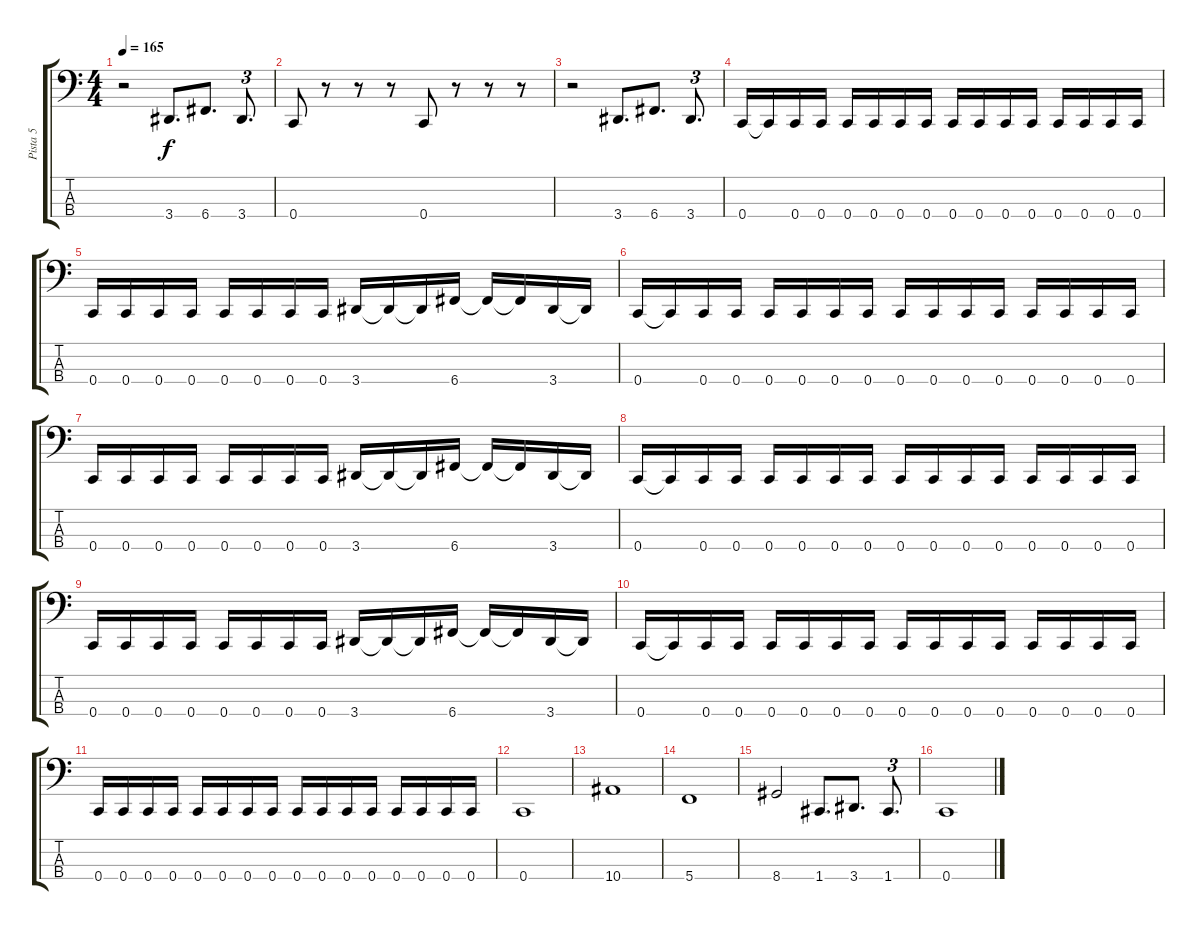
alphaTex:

\track ("Pista 5" "Pista 5") {instrument electricbasspick}
\staff {score tabs}
\tuning (F2 C2 G1 C1) {hide}
\ts (4 4)
\tempo 165
\clef f4
\ks c
r.2{dy f} 3.4.8{d} 6.4.8{d} 3.4.8{d tu (3 2)} |
0.4.8 r.8 r.8 r.8 0.4.8 r.8 r.8 r.8 |
r.2 3.4.8{d} 6.4.8{d} 3.4.8{d tu (3 2)} |
0.4.16 0.4{t}.16 0.4.16 0.4.16 0.4.16 0.4.16 0.4.16 0.4.16 0.4.16 0.4.16 0.4.16 0.4.16 0.4.16 0.4.16 0.4.16 0.4.16 |
0.4.16 0.4.16 0.4.16 0.4.16 0.4.16 0.4.16 0.4.16 0.4.16 3.4.16 3.4{t}.16 3.4{t}.16 6.4.16 6.4{t}.16 6.4{t}.16 3.4.16 3.4{t}.16 |
0.4.16 0.4{t}.16 0.4.16 0.4.16 0.4.16 0.4.16 0.4.16 0.4.16 0.4.16 0.4.16 0.4.16 0.4.16 0.4.16 0.4.16 0.4.16 0.4.16 |
0.4.16 0.4.16 0.4.16 0.4.16 0.4.16 0.4.16 0.4.16 0.4.16 3.4.16 3.4{t}.16 3.4{t}.16 6.4.16 6.4{t}.16 6.4{t}.16 3.4.16 3.4{t}.16 |
0.4.16 0.4{t}.16 0.4.16 0.4.16 0.4.16 0.4.16 0.4.16 0.4.16 0.4.16 0.4.16 0.4.16 0.4.16 0.4.16 0.4.16 0.4.16 0.4.16 |
0.4.16 0.4.16 0.4.16 0.4.16 0.4.16 0.4.16 0.4.16 0.4.16 3.4.16 3.4{t}.16 3.4{t}.16 6.4.16 6.4{t}.16 6.4{t}.16 3.4.16 3.4{t}.16 |
0.4.16 0.4{t}.16 0.4.16 0.4.16 0.4.16 0.4.16 0.4.16 0.4.16 0.4.16 0.4.16 0.4.16 0.4.16 0.4.16 0.4.16 0.4.16 0.4.16 |
0.4.16 0.4.16 0.4.16 0.4.16 0.4.16 0.4.16 0.4.16 0.4.16 0.4.16 0.4.16 0.4.16 0.4.16 0.4.16 0.4.16 0.4.16 0.4.16 |
0.4.1 |
10.4.1 |
5.4.1 |
8.4.2 1.4.8{d} 3.4.8{d} 1.4.8{d tu (3 2)} |
0.4.1
